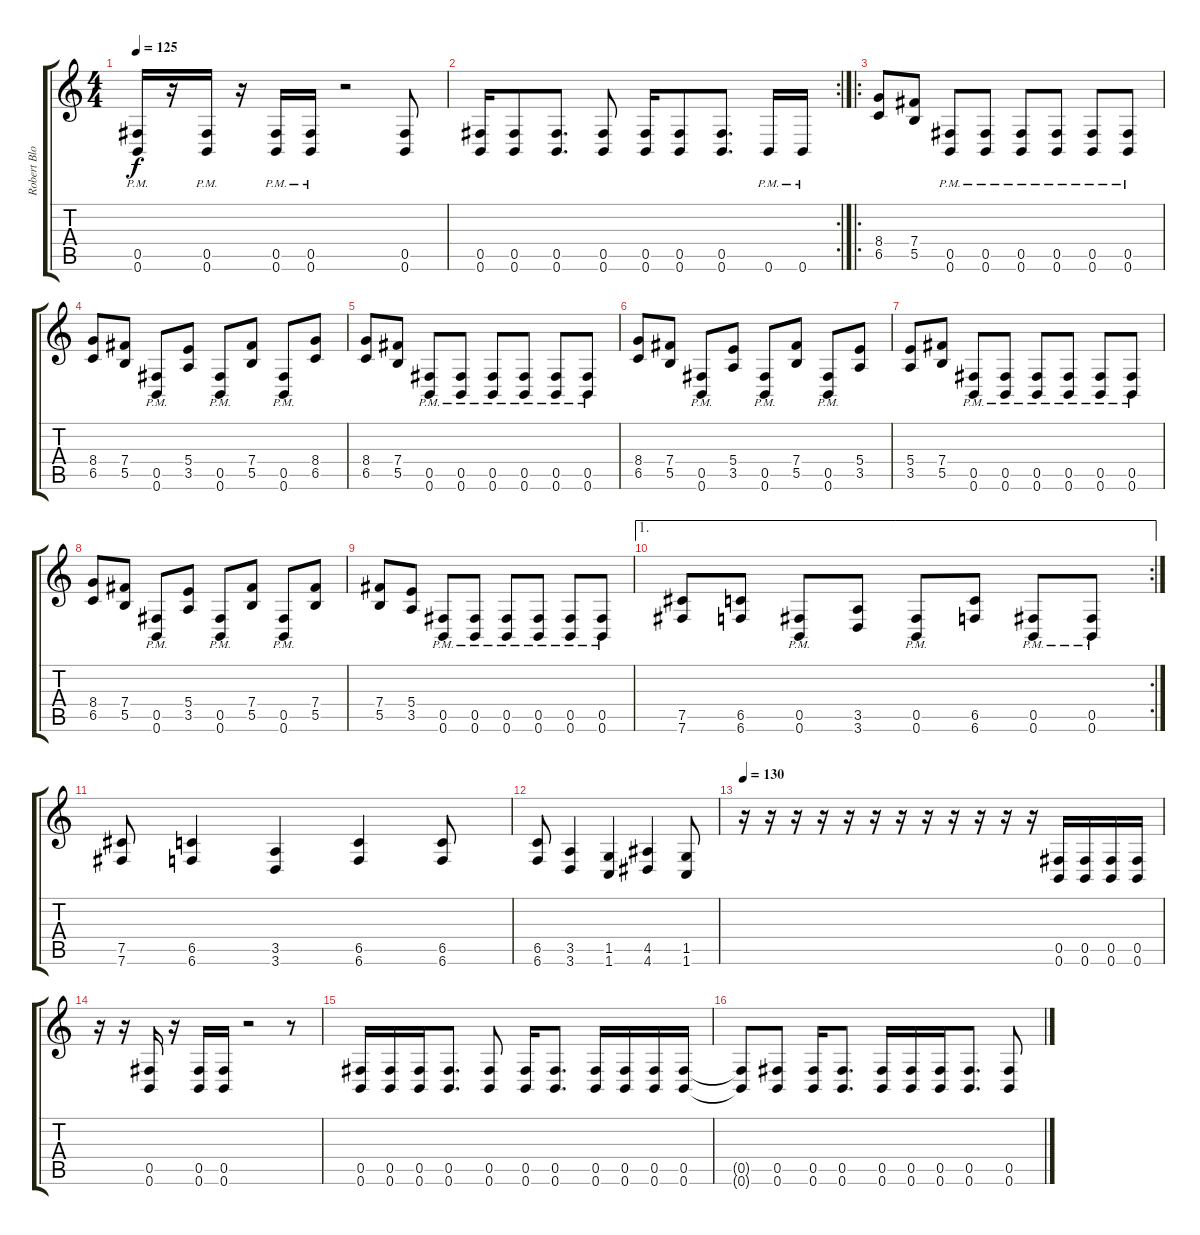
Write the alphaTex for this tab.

\track ("Robert Bloomfield " "Robert Blo") {instrument distortionguitar}
\staff {score tabs}
\tuning (Db4 Ab3 E3 B2 Gb2 B1) {hide}
\ts (4 4)
\tempo 125
\clef g2
\ks c
(0.5{pm} 0.6{pm}).16{dy f} r.16 (0.5{pm} 0.6{pm}).16 r.16 (0.5{pm} 0.6{pm}).16 (0.5{pm} 0.6{pm}).16 r.2 (0.5 0.6).8 |
\rc 2
(0.5 0.6).16 (0.5 0.6).8 (0.5 0.6).8{d} (0.5 0.6).8 (0.5 0.6).16 (0.5 0.6).8 (0.5 0.6).8{d} 0.6{pm}.16 0.6{pm}.16 |
\ro
(8.4 6.5).8 (7.4 5.5).8 (0.5{pm} 0.6{pm}).8 (0.5{pm} 0.6{pm}).8 (0.5{pm} 0.6{pm}).8 (0.5{pm} 0.6{pm}).8 (0.5{pm} 0.6{pm}).8 (0.5{pm} 0.6{pm}).8 |
(8.4 6.5).8 (7.4 5.5).8 (0.5{pm} 0.6{pm}).8 (5.4 3.5).8 (0.5{pm} 0.6{pm}).8 (7.4 5.5).8 (0.5{pm} 0.6{pm}).8 (8.4 6.5).8 |
(8.4 6.5).8 (7.4 5.5).8 (0.5{pm} 0.6{pm}).8 (0.5{pm} 0.6{pm}).8 (0.5{pm} 0.6{pm}).8 (0.5{pm} 0.6{pm}).8 (0.5{pm} 0.6{pm}).8 (0.5{pm} 0.6{pm}).8 |
(8.4 6.5).8 (7.4 5.5).8 (0.5{pm} 0.6{pm}).8 (5.4 3.5).8 (0.5{pm} 0.6{pm}).8 (7.4 5.5).8 (0.5{pm} 0.6{pm}).8 (5.4 3.5).8 |
(5.4 3.5).8 (7.4 5.5).8 (0.5{pm} 0.6{pm}).8 (0.5{pm} 0.6{pm}).8 (0.5{pm} 0.6{pm}).8 (0.5{pm} 0.6{pm}).8 (0.5{pm} 0.6{pm}).8 (0.5{pm} 0.6{pm}).8 |
(8.4 6.5).8 (7.4 5.5).8 (0.5{pm} 0.6{pm}).8 (5.4 3.5).8 (0.5{pm} 0.6{pm}).8 (7.4 5.5).8 (0.5{pm} 0.6{pm}).8 (7.4 5.5).8 |
(7.4 5.5).8 (5.4 3.5).8 (0.5{pm} 0.6{pm}).8 (0.5{pm} 0.6{pm}).8 (0.5{pm} 0.6{pm}).8 (0.5{pm} 0.6{pm}).8 (0.5{pm} 0.6{pm}).8 (0.5{pm} 0.6{pm}).8 |
\ae 1
\rc 2
(7.5 7.6).8 (6.5 6.6).8 (0.5{pm} 0.6{pm}).8 (3.5 3.6).8 (0.5{pm} 0.6{pm}).8 (6.5 6.6).8 (0.5{pm} 0.6{pm}).8 (0.5{pm} 0.6{pm}).8 |
(7.5 7.6).8 (6.5 6.6).4 (3.5 3.6).4 (6.5 6.6).4 (6.5 6.6).8 |
(6.5 6.6).8 (3.5 3.6).4 (1.5 1.6).4 (4.5 4.6).4 (1.5 1.6).8 |
\tempo 130
r.16 r.16 r.16 r.16 r.16 r.16 r.16 r.16 r.16 r.16 r.16 r.16 (0.5 0.6).16 (0.5 0.6).16 (0.5 0.6).16 (0.5 0.6).16 |
r.16 r.16 (0.5 0.6).16 r.16 (0.5 0.6).16 (0.5 0.6).16 r.2 r.8 |
(0.5 0.6).16 (0.5 0.6).16 (0.5 0.6).16 (0.5 0.6).8{d} (0.5 0.6).8 (0.5 0.6).16 (0.5 0.6).8{d} (0.5 0.6).16 (0.5 0.6).16 (0.5 0.6).16 (0.5 0.6).16 |
(0.5{t} 0.6{t}).8 (0.5 0.6).8 (0.5 0.6).16 (0.5 0.6).8{d} (0.5 0.6).16 (0.5 0.6).16 (0.5 0.6).16 (0.5 0.6).8{d} (0.5 0.6).8
